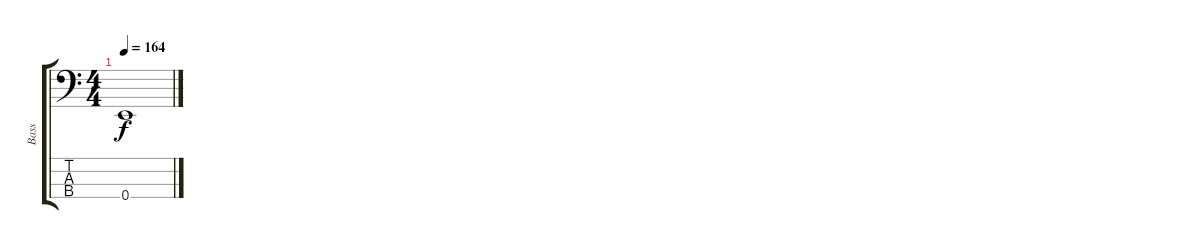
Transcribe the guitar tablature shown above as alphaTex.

\track ("Bass" "Bass") {instrument electricbasspick}
\staff {score tabs}
\tuning (G2 D2 A1 E1) {hide}
\ts (4 4)
\tempo 164
\clef f4
\ks c
0.4{t}.1{dy f}
